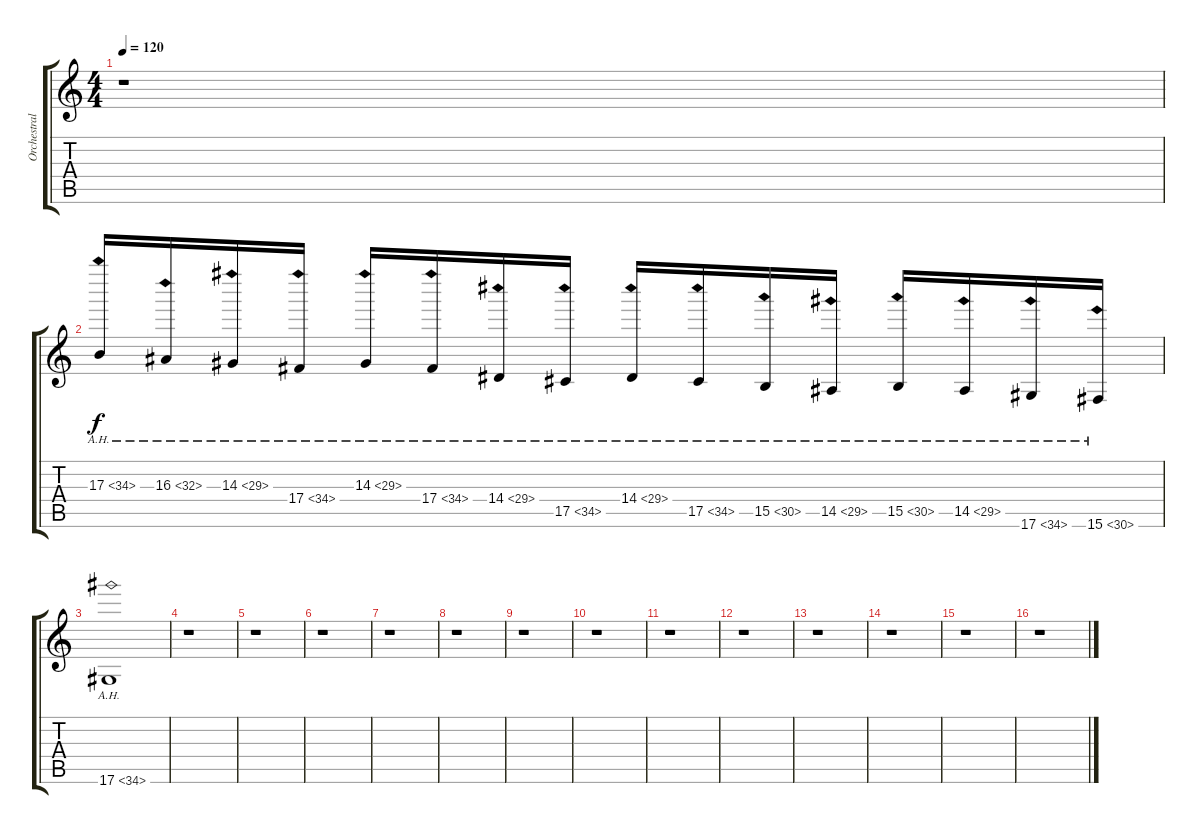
\track ("Orchestral Harp" "Orchestral") {instrument orchestralharp}
\staff {score tabs}
\tuning (Eb4 Bb3 Gb3 Db3 Ab2 Eb2) {hide}
\ts (4 4)
\tempo 120
\clef g2
\ks c
r.1{dy f} |
17.3{ah 17}.16 16.3{ah 16}.16 14.3{ah 15}.16 17.4{ah 17}.16 14.3{ah 15}.16 17.4{ah 17}.16 14.4{ah 15}.16 17.5{ah 17}.16 14.4{ah 15}.16 17.5{ah 17}.16 15.5{ah 15}.16 14.5{ah 15}.16 15.5{ah 15}.16 14.5{ah 15}.16 17.6{ah 17}.16 15.6{ah 15}.16 |
17.6{ah 17}.1 |
r.1 |
r.1 |
r.1 |
r.1 |
r.1 |
r.1 |
r.1 |
r.1 |
r.1 |
r.1 |
r.1 |
r.1 |
r.1
